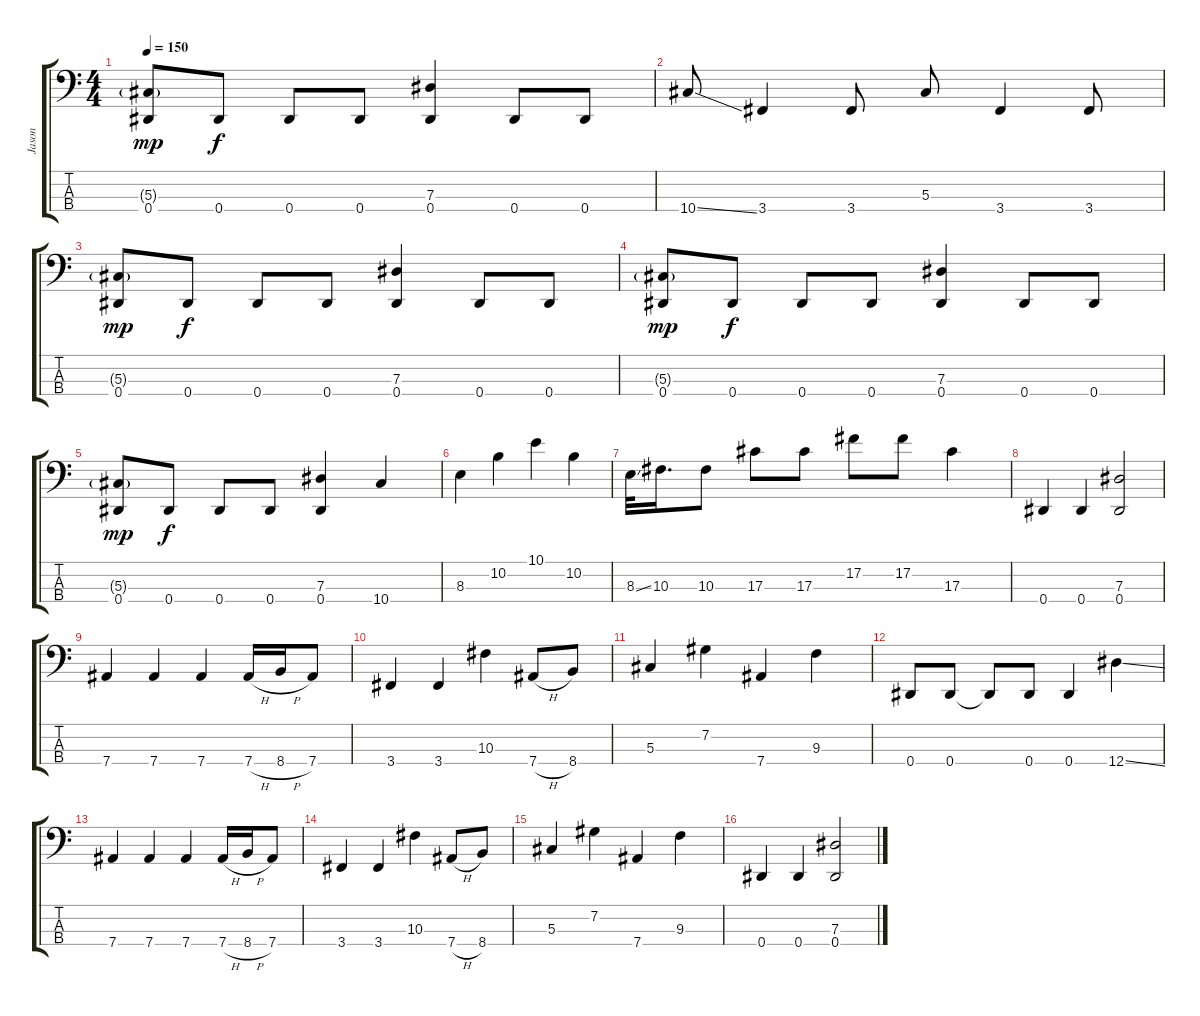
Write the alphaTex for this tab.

\track ("Jason" "Jason") {instrument electricbasspick}
\staff {score tabs}
\tuning (Gb2 Db2 Ab1 Eb1) {hide}
\ts (4 4)
\tempo 150
\clef f4
\ks c
(5.3{g} 0.4).8{dy mp} 0.4.8{dy f} 0.4.8 0.4.8 (7.3 0.4).4 0.4.8 0.4.8 |
10.4{ss}.8 3.4.4 3.4.8 5.3.8 3.4.4 3.4.8 |
(5.3{g} 0.4).8{dy mp} 0.4.8{dy f} 0.4.8 0.4.8 (7.3 0.4).4 0.4.8 0.4.8 |
(5.3{g} 0.4).8{dy mp} 0.4.8{dy f} 0.4.8 0.4.8 (7.3 0.4).4 0.4.8 0.4.8 |
(5.3{g} 0.4).8{dy mp} 0.4.8{dy f} 0.4.8 0.4.8 (7.3 0.4).4 10.4.4 |
8.3.4 10.2.4 10.1.4 10.2.4 |
8.3{ss}.32 10.3.16{d} 10.3.8 17.3.8 17.3.8 17.2.8 17.2.8 17.3.4 |
0.4.4 0.4.4 (7.3 0.4).2 |
7.4.4 7.4.4 7.4.4 7.4{h}.16 8.4{h}.16 7.4.8 |
3.4.4 3.4.4 10.3.4 7.4{h}.8 8.4.8 |
5.3.4 7.2.4 7.4.4 9.3.4 |
0.4.8 0.4.8 0.4{t}.8 0.4.8 0.4.4 12.4{ss}.4 |
7.4.4 7.4.4 7.4.4 7.4{h}.16 8.4{h}.16 7.4.8 |
3.4.4 3.4.4 10.3.4 7.4{h}.8 8.4.8 |
5.3.4 7.2.4 7.4.4 9.3.4 |
0.4.4 0.4.4 (7.3 0.4).2
